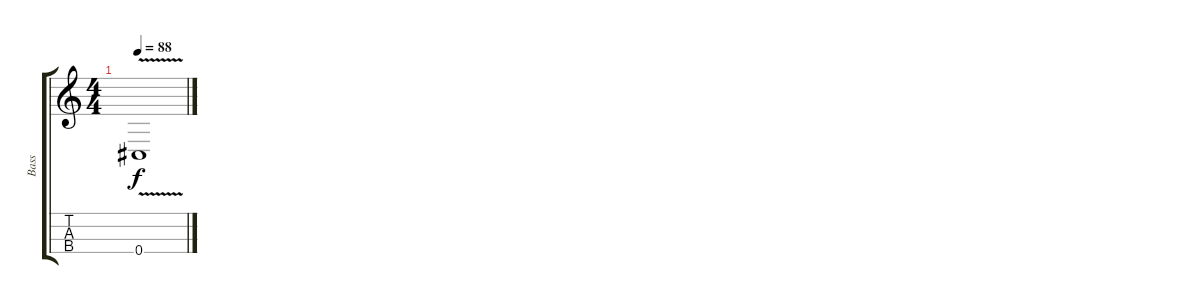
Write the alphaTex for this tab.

\track ("Bass" "Bass") {instrument electricbassfinger}
\staff {score tabs}
\tuning (Gb2 Db2 Ab1 Db2) {hide}
\ts (4 4)
\tempo 88
\clef g2
\ks c
0.4{v t}.1{dy f}
